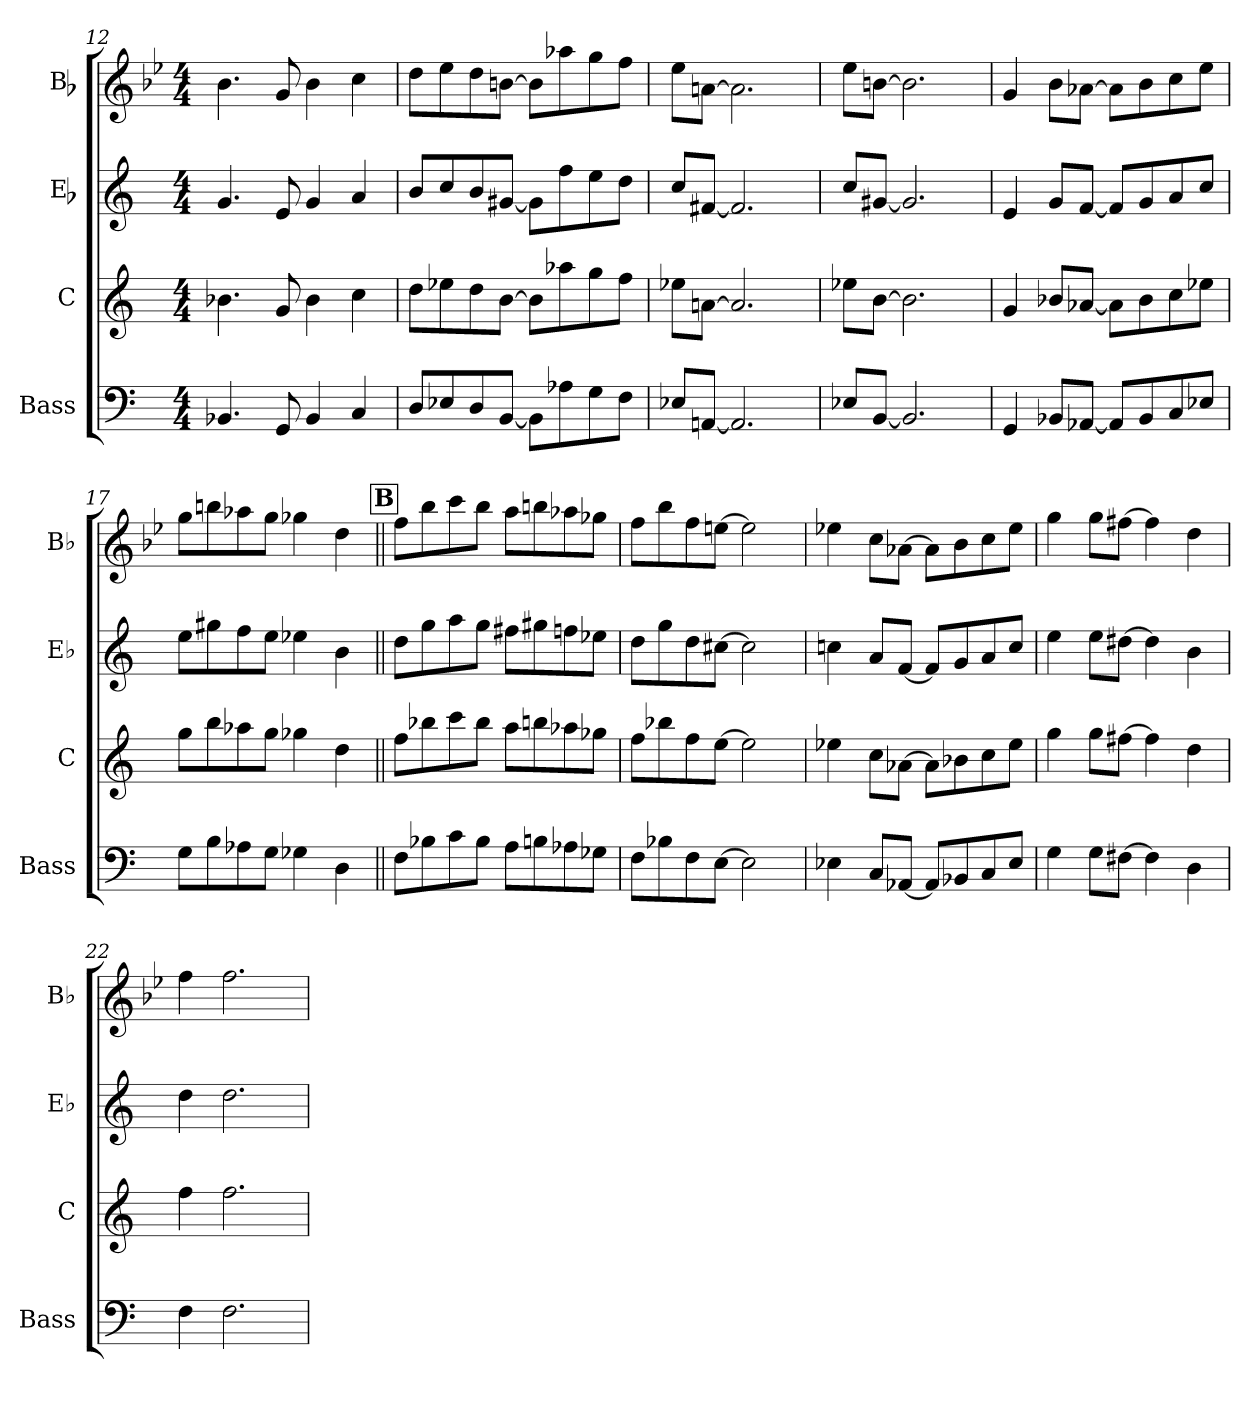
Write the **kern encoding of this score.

**kern	**kern	**kern	**kern
*part4	*part3	*part2	*part1
*staff4	*staff3	*staff2	*staff1
*I"Bass	*I"C	*I"Eb	*I"Bb
*I'Bass	*I'C	*I'Eb	*I'Bb
*clefF4	*clefG2	*clefG2	*clefG2
*	*	*ITrd5c9	*ITrd8c14
*k[]	*k[]	*k[b-e-a-]	*k[b-e-]
*M4/4	*M4/4	*M4/4	*M4/4
=12	=12	=12	=12
4.BB-X/	4.b-X\	4.B-/	4.B-\
8GG/	8g/	8G/	8G/
4BB-/	4b-\	4B-/	4B-\
4C/	4cc\	4c/	4c\
=13	=13	=13	=13
8D/L	8dd\L	8d/L	8d\L
8E-X/	8ee-X\	8e-/	8e-\
8D/	8dd\	8d/	8d\
[8BB/J	[8b\J	[8Bn/J	[8Bn\J
8BB\L]	8b\L]	8B\L]	8B\L]
8A-X\	8aa-X\	8a-\	8a-X\
8G\	8gg\	8g\	8g\
8F\J	8ff\J	8f\J	8f\J
!!LO:LB:g=z
=14	=14	=14	=14
8E-X/L	8ee-X\L	8e-/L	8e-\L
[8AAn/J	[8an\J	[8An/J	[8An\J
2.AA/]	2.a/]	2.A/]	2.A\]
=15	=15	=15	=15
8E-X/L	8ee-X\L	8e-/L	8e-\L
[8BB/J	[8b\J	[8Bn/J	[8Bn\J
2.BB/]	2.b\]	2.B/]	2.B\]
=16	=16	=16	=16
4GG/	4g/	4G/	4G/
8BB-X/L	8b-X/L	8B-/L	8B-\L
[8AA-X/J	[8a-X/J	[8A-/J	[8A-X\J
8AA-/L]	8a-\L]	8A-/L]	8A-\L]
8BB-/	8b-\	8B-/	8B-\
8C/	8cc\	8c/	8c\
8E-X/J	8ee-X\J	8e-/J	8e-\J
=17	=17	=17	=17
8G\L	8gg\L	8g\L	8g\L
8B\	8bb\	8bn\	8bn\
8A-X\	8aa-X\	8a-\	8a-X\
8G\J	8gg\J	8g\J	8g\J
4G-X\	4gg-X\	4g-X\	4g-X\
4D\	4dd\	4d\	4d\
!!LO:PB:g=z
!!LO:REH:place=s1:a:B:fs=12:t=B
=18||	=18||	=18||	=18||
8F\L	8ff\L	8f\L	8f\L
8B-X\	8bb-X\	8b-\	8b-\
8c\	8ccc\	8cc\	8cc\
8B-\J	8bb-\J	8b-\J	8b-\J
8A\L	8aa\L	8an\L	8a\L
8Bn\	8bbn\	8bn\	8bn\
8A-X\	8aa-X\	8a-X\	8a-X\
8G-X\J	8gg-X\J	8g-X\J	8g-X\J
=19	=19	=19	=19
8F\L	8ff\L	8f\L	8f\L
8B-X\	8bb-X\	8b-\	8b-\
8F\	8ff\	8f\	8f\
[8E\J	[8ee\J	[8en\J	[8en\J
2E\]	2ee\]	2e\]	2e\]
=20	=20	=20	=20
4E-X\	4ee-X\	4e-X\	4e-X\
8C/L	8cc\L	8c/L	8c\L
[8AA-X/J	[8a-X\J	[8A-/J	[8A-X\J
8AA-/L]	8a-\L]	8A-/L]	8A-\L]
8BB-X/	8b-X\	8B-/	8B-\
8C/	8cc\	8c/	8c\
8E-/J	8ee-\J	8e-/J	8e-\J
!!LO:LB:g=z
=21	=21	=21	=21
4G\	4gg\	4g\	4g\
8G\L	8gg\L	8g\L	8g\L
[8F#X\J	[8ff#X\J	[8f#X\J	[8f#X\J
4F#\]	4ff#\]	4f#\]	4f#\]
4D\	4dd\	4d\	4d\
=22	=22	=22	=22
4F\	4ff\	4f\	4f\
2.F\	2.ff\	2.f\	2.f\
=	=	=	=
*-	*-	*-	*-
